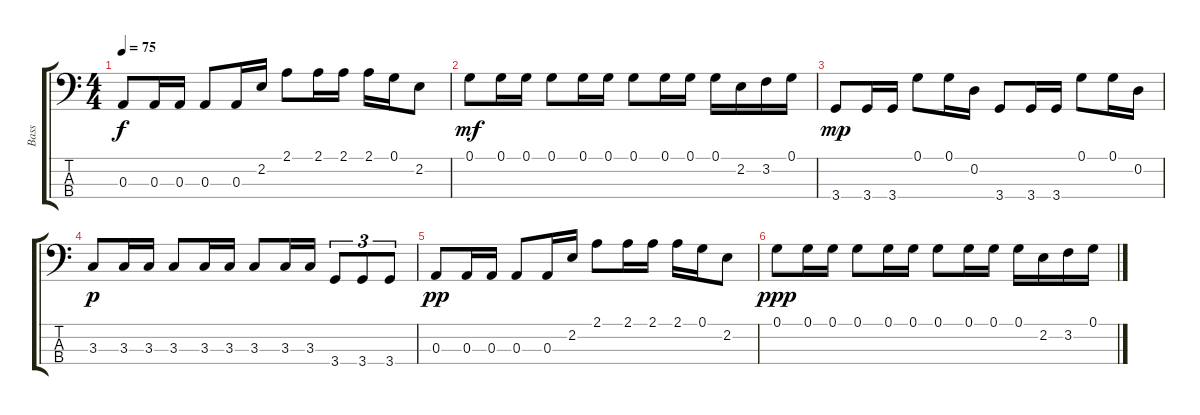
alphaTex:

\track ("Bass" "Bass") {instrument electricbassfinger}
\staff {score tabs}
\tuning (G2 D2 A1 E1) {hide}
\ts (4 4)
\tempo 75
\clef f4
\ks c
0.3.8{dy f} 0.3.16 0.3.16 0.3.8 0.3.16 2.2.16 2.1.8 2.1.16 2.1.16 2.1.16 0.1.16 2.2.8 |
0.1.8{dy mf} 0.1.16 0.1.16 0.1.8 0.1.16 0.1.16 0.1.8 0.1.16 0.1.16 0.1.16 2.2.16 3.2.16 0.1.16 |
3.4.8{dy mp} 3.4.16 3.4.16 0.1.8 0.1.16 0.2.16 3.4.8 3.4.16 3.4.16 0.1.8 0.1.16 0.2.16 |
3.3.8{dy p} 3.3.16 3.3.16 3.3.8 3.3.16 3.3.16 3.3.8 3.3.16 3.3.16 3.4.8{tu (3 2)} 3.4.8{tu (3 2)} 3.4.8{tu (3 2)} |
0.3.8{dy pp} 0.3.16 0.3.16 0.3.8 0.3.16 2.2.16 2.1.8 2.1.16 2.1.16 2.1.16 0.1.16 2.2.8 |
0.1.8{dy ppp} 0.1.16 0.1.16 0.1.8 0.1.16 0.1.16 0.1.8 0.1.16 0.1.16 0.1.16 2.2.16 3.2.16 0.1.16
